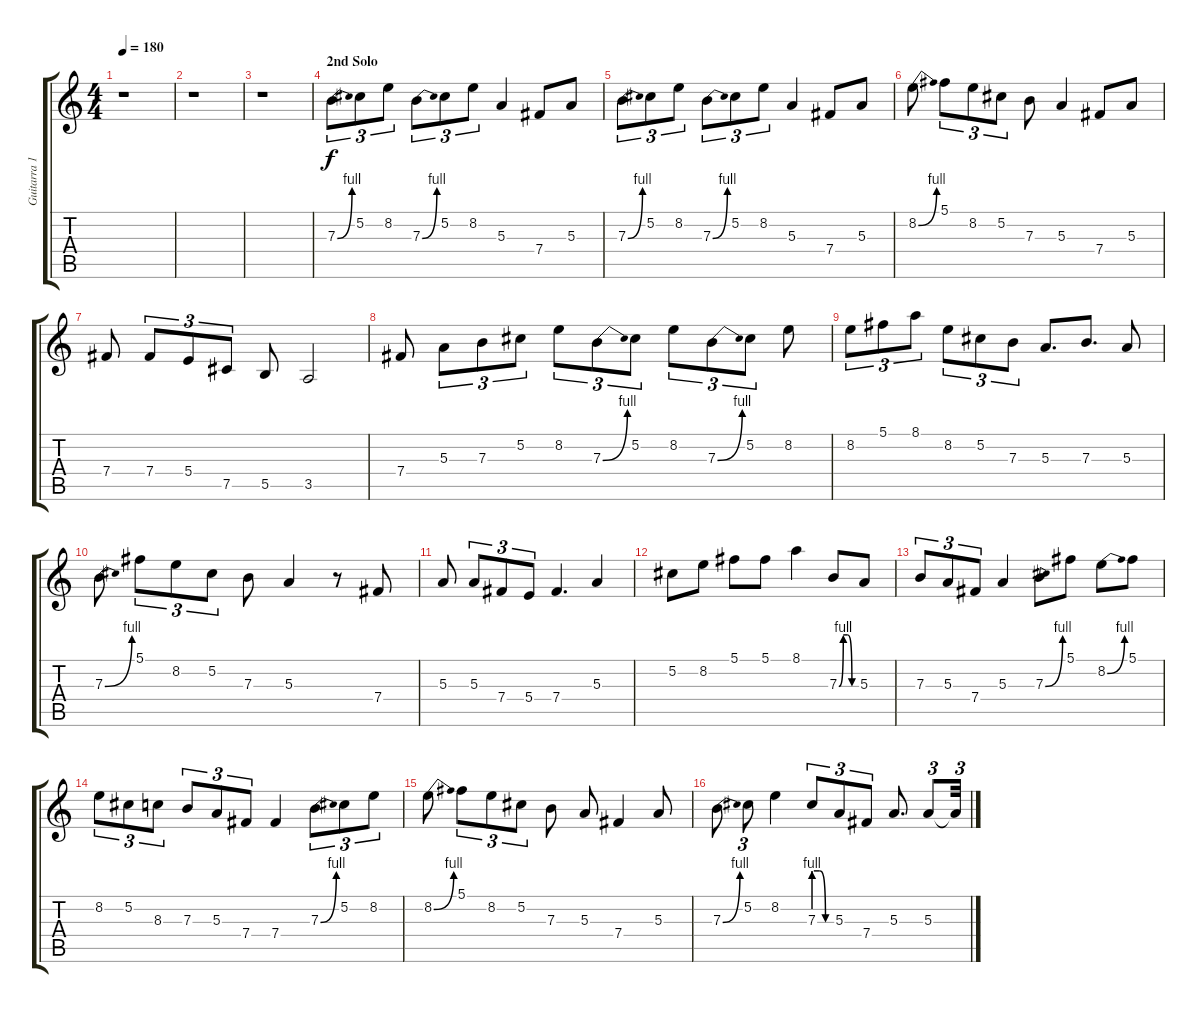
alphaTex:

\track ("Guitarra 1" "Guitarra 1") {instrument overdrivenguitar}
\staff {score tabs}
\tuning (Db4 Ab3 E3 B2 Gb2 Db2) {hide}
\ts (4 4)
\tempo 180
\clef g2
\ks c
r.1{dy f} |
r.1 |
r.1 |
\section ("" "2nd Solo")
7.3{be (bend 0 0 60 4)}.8{tu (3 2) balance 16} 5.2.8{tu (3 2)} 8.2.8{tu (3 2)} 7.3{be (bend 0 0 60 4)}.8{tu (3 2)} 5.2.8{tu (3 2)} 8.2.8{tu (3 2)} 5.3.4 7.4.8 5.3.8 |
7.3{be (bend 0 0 60 4)}.8{tu (3 2)} 5.2.8{tu (3 2)} 8.2.8{tu (3 2)} 7.3{be (bend 0 0 60 4)}.8{tu (3 2)} 5.2.8{tu (3 2)} 8.2.8{tu (3 2)} 5.3.4 7.4.8 5.3.8 |
8.2{be (bend 0 0 60 4)}.8 5.1.8{tu (3 2)} 8.2.8{tu (3 2)} 5.2.8{tu (3 2)} 7.3.8 5.3.4 7.4.8 5.3.8 |
7.4.8 7.4.8{tu (3 2)} 5.4.8{tu (3 2)} 7.5.8{tu (3 2)} 5.5.8 3.5.2 |
7.4.8 5.3.8{tu (3 2)} 7.3.8{tu (3 2)} 5.2.8{tu (3 2)} 8.2.8{tu (3 2)} 7.3{be (bend 0 0 60 4)}.8{tu (3 2)} 5.2.8{tu (3 2)} 8.2.8{tu (3 2)} 7.3{be (bend 0 0 60 4)}.8{tu (3 2)} 5.2.8{tu (3 2)} 8.2.8 |
8.2.8{tu (3 2)} 5.1.8{tu (3 2)} 8.1.8{tu (3 2)} 8.2.8{tu (3 2)} 5.2.8{tu (3 2)} 7.3.8{tu (3 2)} 5.3.8{d} 7.3.8{d} 5.3.8 |
7.3{be (bend 0 0 60 4)}.8 5.1.8{tu (3 2)} 8.2.8{tu (3 2)} 5.2.8{tu (3 2)} 7.3.8 5.3.4 r.8 7.4.8 |
5.3.8 5.3.8{tu (3 2)} 7.4.8{tu (3 2)} 5.4.8{tu (3 2)} 7.4.4{d} 5.3.4 |
5.2.8 8.2.8 5.1.8 5.1.8 8.1.4 7.3{be (custom 0 0 15 4 30 4 45 0 60 0)}.8 5.3.8 |
7.3.8{tu (3 2)} 5.3.8{tu (3 2)} 7.4.8{tu (3 2)} 5.3.4 7.3{be (bend 0 0 60 4)}.8 5.1.8 8.2{be (bend 0 0 60 4)}.8 5.1.8 |
8.2.8{tu (3 2)} 5.2.8{tu (3 2)} 8.3.8{tu (3 2)} 7.3.8{tu (3 2)} 5.3.8{tu (3 2)} 7.4.8{tu (3 2)} 7.4.4 7.3{be (bend 0 0 60 4)}.8{tu (3 2)} 5.2.8{tu (3 2)} 8.2.8{tu (3 2)} |
8.2{be (bend 0 0 60 4)}.8 5.1.8{tu (3 2)} 8.2.8{tu (3 2)} 5.2.8{tu (3 2)} 7.3.8 5.3.8 7.4.4 5.3.8 |
7.3{be (bend 0 0 60 4)}.8 5.2.8{tu (3 2)} 8.2.4 7.3{be (custom 0 4 20 4 40 0 60 0)}.8{tu (3 2)} 5.3.8{tu (3 2)} 7.4.8{tu (3 2)} 5.3.8{d} 5.3.8{tu (3 2)} 5.3{t}.32{tu (3 2)}
